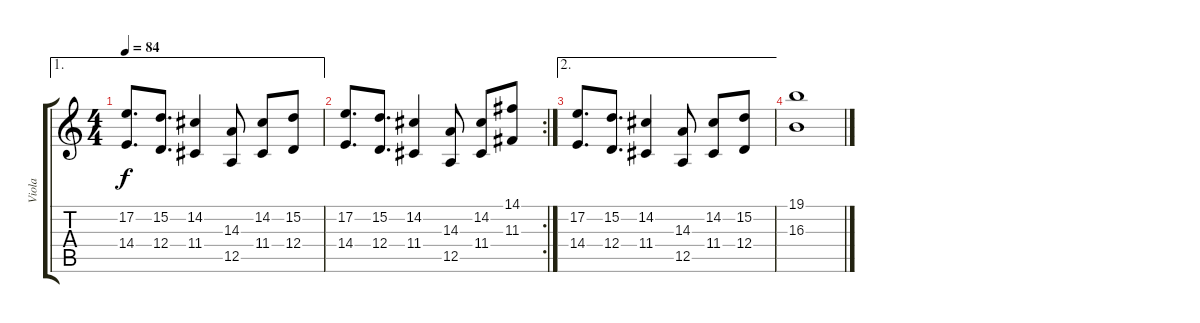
\track ("Viola" "Viola") {instrument violin}
\staff {score tabs}
\tuning (E4 B3 G3 D3 A2 E2) {hide}
\ae 1
\ts (4 4)
\tempo 84
\clef g2
\ks c
(17.2 14.4).8{d dy f} (15.2 12.4).8{d} (14.2 11.4).4 (14.3 12.5).8 (14.2 11.4).8 (15.2 12.4).8 |
\rc 2
(17.2 14.4).8{d} (15.2 12.4).8{d} (14.2 11.4).4 (14.3 12.5).8 (14.2 11.4).8 (14.1 11.3).8 |
\ae 2
(17.2 14.4).8{d} (15.2 12.4).8{d} (14.2 11.4).4 (14.3 12.5).8 (14.2 11.4).8 (15.2 12.4).8 |
(19.1 16.3).1
